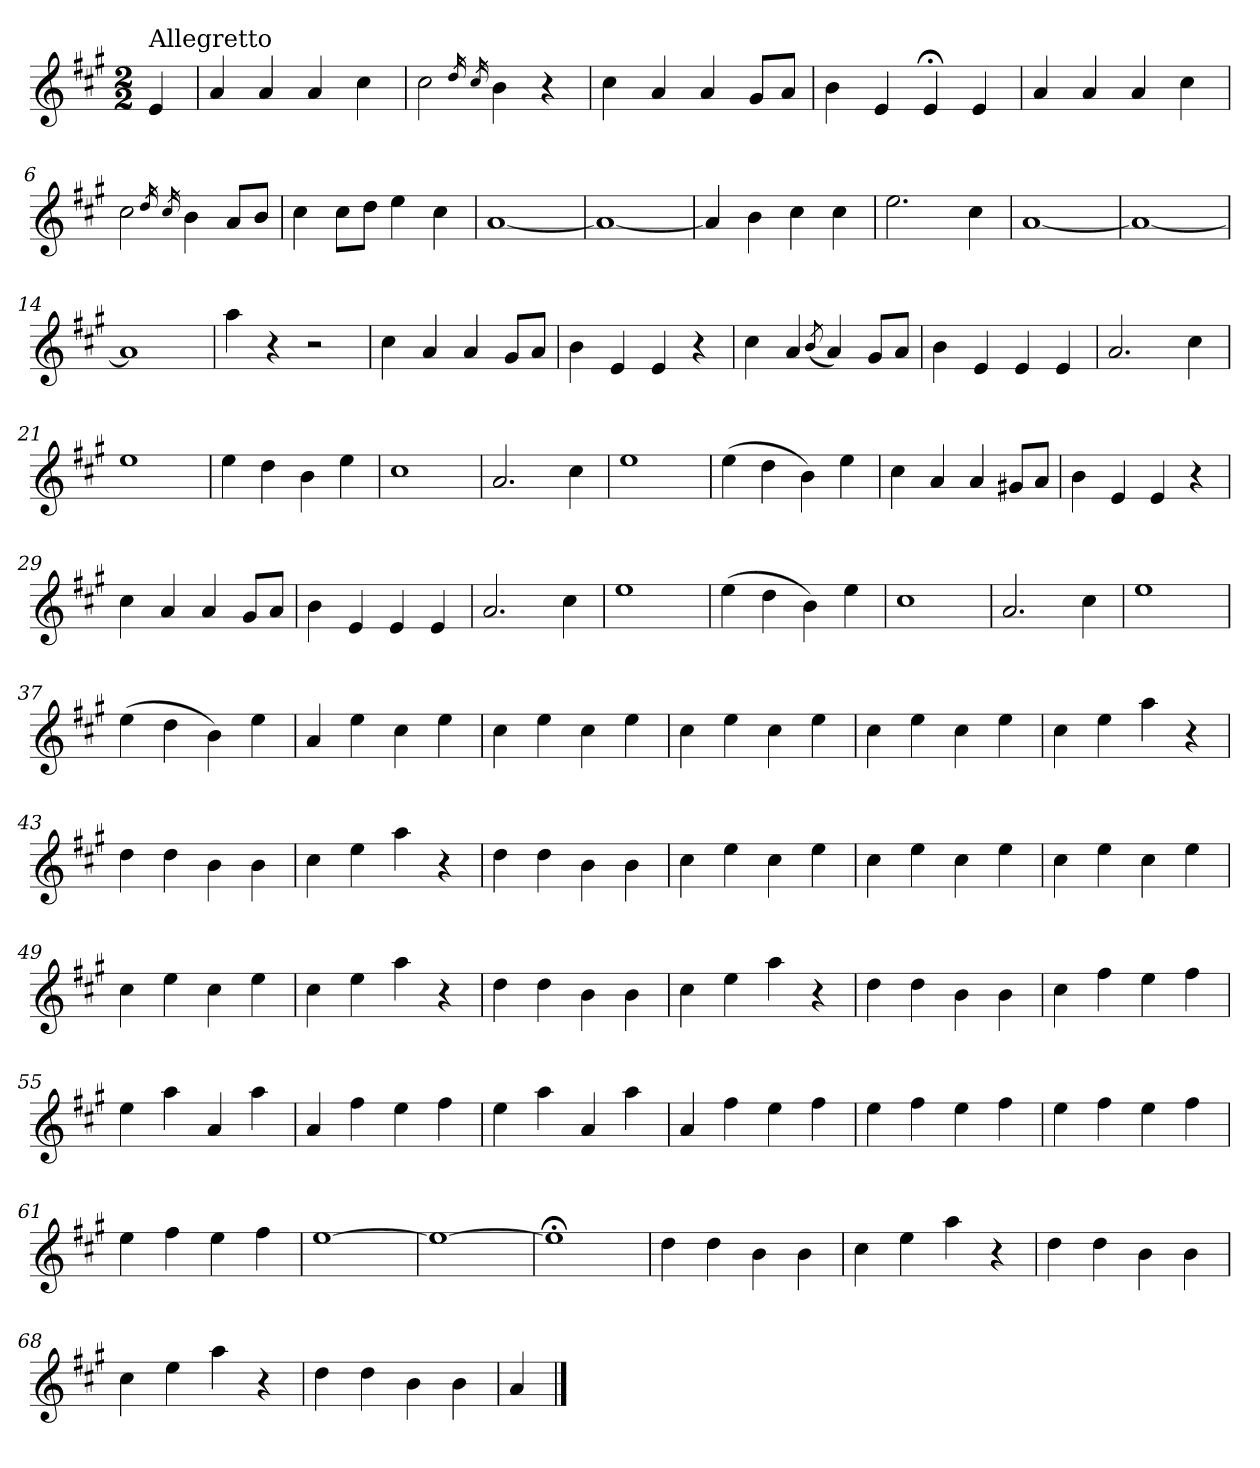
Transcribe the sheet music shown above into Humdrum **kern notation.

**kern
*part1
*staff1
*clefG2
*k[f#c#g#]
*A:
*M2/2
=
!LO:TX:a:t=Allegretto
4e/
=1
4a/
4a/
4a/
4cc#\
=2
2cc#\
16qdd/
16qcc#/
4b\
4r
=3
4cc#\
4a/
4a/
8g#/L
8a/J
=4
4b\
4e/
4e;</
4e/
=5
4a/
4a/
4a/
4cc#\
!!LO:LB:g=z
=6
2cc#\
16qdd/
16qcc#/
4b\
8a/L
8b/J
=7
4cc#\
8cc#\L
8dd\J
4ee\
4cc#\
=8
[1a
=9
1a_
=10
4a/]
4b\
4cc#\
4cc#\
=11
2.ee\
4cc#\
=12
[1a
!!LO:LB:g=z
=13
1a_
=14
1a]
=15
4aa\
4r
2r
=16
4cc#\
4a/
4a/
8g#/L
8a/J
=17
4b\
4e/
4e/
4r
=18
4cc#\
4a/
(<8qb/
4a/)
8g#/L
8a/J
!!LO:LB:g=z
=19
4b\
4e/
4e/
4e/
=20
2.a/
4cc#\
=21
1ee
=22
4ee\
4dd\
4b\
4ee\
=23
1cc#
=24
2.a/
4cc#\
=25
1ee
!!LO:LB:g=z
=26
(>4ee\
4dd\
4b\)
4ee\
=27
4cc#\
4a/
4a/
8g#X/L
8a/J
=28
4b\
4e/
4e/
4r
=29
4cc#\
4a/
4a/
8g#/L
8a/J
=30
4b\
4e/
4e/
4e/
=31
2.a/
4cc#\
!!LO:LB:g=z
=32
1ee
=33
(>4ee\
4dd\
4b\)
4ee\
=34
1cc#
=35
2.a/
4cc#\
=36
1ee
=37
(>4ee\
4dd\
4b\)
4ee\
=38
4a/
4ee\
4cc#\
4ee\
!!LO:LB:g=z
=39
4cc#\
4ee\
4cc#\
4ee\
=40
4cc#\
4ee\
4cc#\
4ee\
=41
4cc#\
4ee\
4cc#\
4ee\
=42
4cc#\
4ee\
4aa\
4r
=43
4dd\
4dd\
4b\
4b\
=44
4cc#\
4ee\
4aa\
4r
!!LO:LB:g=z
=45
4dd\
4dd\
4b\
4b\
=46
4cc#\
4ee\
4cc#\
4ee\
=47
4cc#\
4ee\
4cc#\
4ee\
=48
4cc#\
4ee\
4cc#\
4ee\
=49
4cc#\
4ee\
4cc#\
4ee\
=50
4cc#\
4ee\
4aa\
4r
!!LO:PB:g=z
=51
4dd\
4dd\
4b\
4b\
=52
4cc#\
4ee\
4aa\
4r
=53
4dd\
4dd\
4b\
4b\
=54
4cc#\
4ff#\
4ee\
4ff#\
=55
4ee\
4aa\
4a/
4aa\
=56
4a/
4ff#\
4ee\
4ff#\
!!LO:LB:g=z
=57
4ee\
4aa\
4a/
4aa\
=58
4a/
4ff#\
4ee\
4ff#\
=59
4ee\
4ff#\
4ee\
4ff#\
=60
4ee\
4ff#\
4ee\
4ff#\
=61
4ee\
4ff#\
4ee\
4ff#\
=62
[1ee
!!LO:LB:g=z
=63
1ee_
=64
1ee;<]
=65
4dd\
4dd\
4b\
4b\
=66
4cc#\
4ee\
4aa\
4r
=67
4dd\
4dd\
4b\
4b\
=68
4cc#\
4ee\
4aa\
4r
!!LO:LB:g=z
=69
4dd\
4dd\
4b\
4b\
=70
4a/
==
*-
